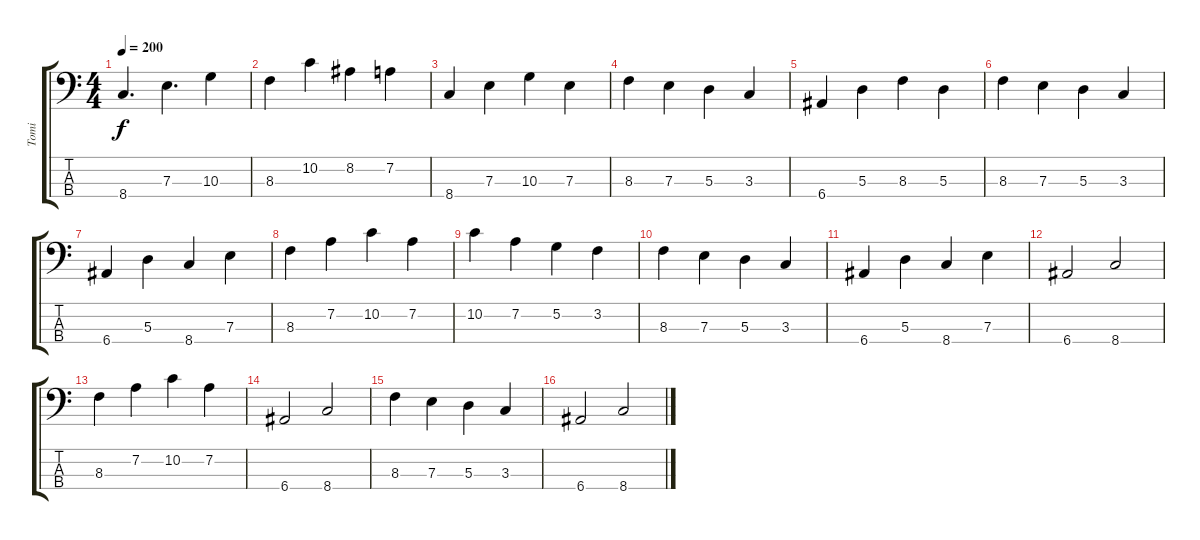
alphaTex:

\track ("Tomi      - Bass" "Tomi      ") {instrument electricbassfinger}
\staff {score tabs}
\tuning (G2 D2 A1 E1) {hide}
\ts (4 4)
\tempo 200
\clef f4
\ks c
8.4.4{d dy f} 7.3.4{d} 10.3.4 |
8.3.4 10.2.4 8.2.4 7.2.4 |
8.4.4 7.3.4 10.3.4 7.3.4 |
8.3.4 7.3.4 5.3.4 3.3.4 |
6.4.4 5.3.4 8.3.4 5.3.4 |
8.3.4 7.3.4 5.3.4 3.3.4 |
6.4.4 5.3.4 8.4.4 7.3.4 |
8.3.4 7.2.4 10.2.4 7.2.4 |
10.2.4 7.2.4 5.2.4 3.2.4 |
8.3.4 7.3.4 5.3.4 3.3.4 |
6.4.4 5.3.4 8.4.4 7.3.4 |
6.4.2 8.4.2 |
8.3.4 7.2.4 10.2.4 7.2.4 |
6.4.2 8.4.2 |
8.3.4 7.3.4 5.3.4 3.3.4 |
6.4.2 8.4.2
